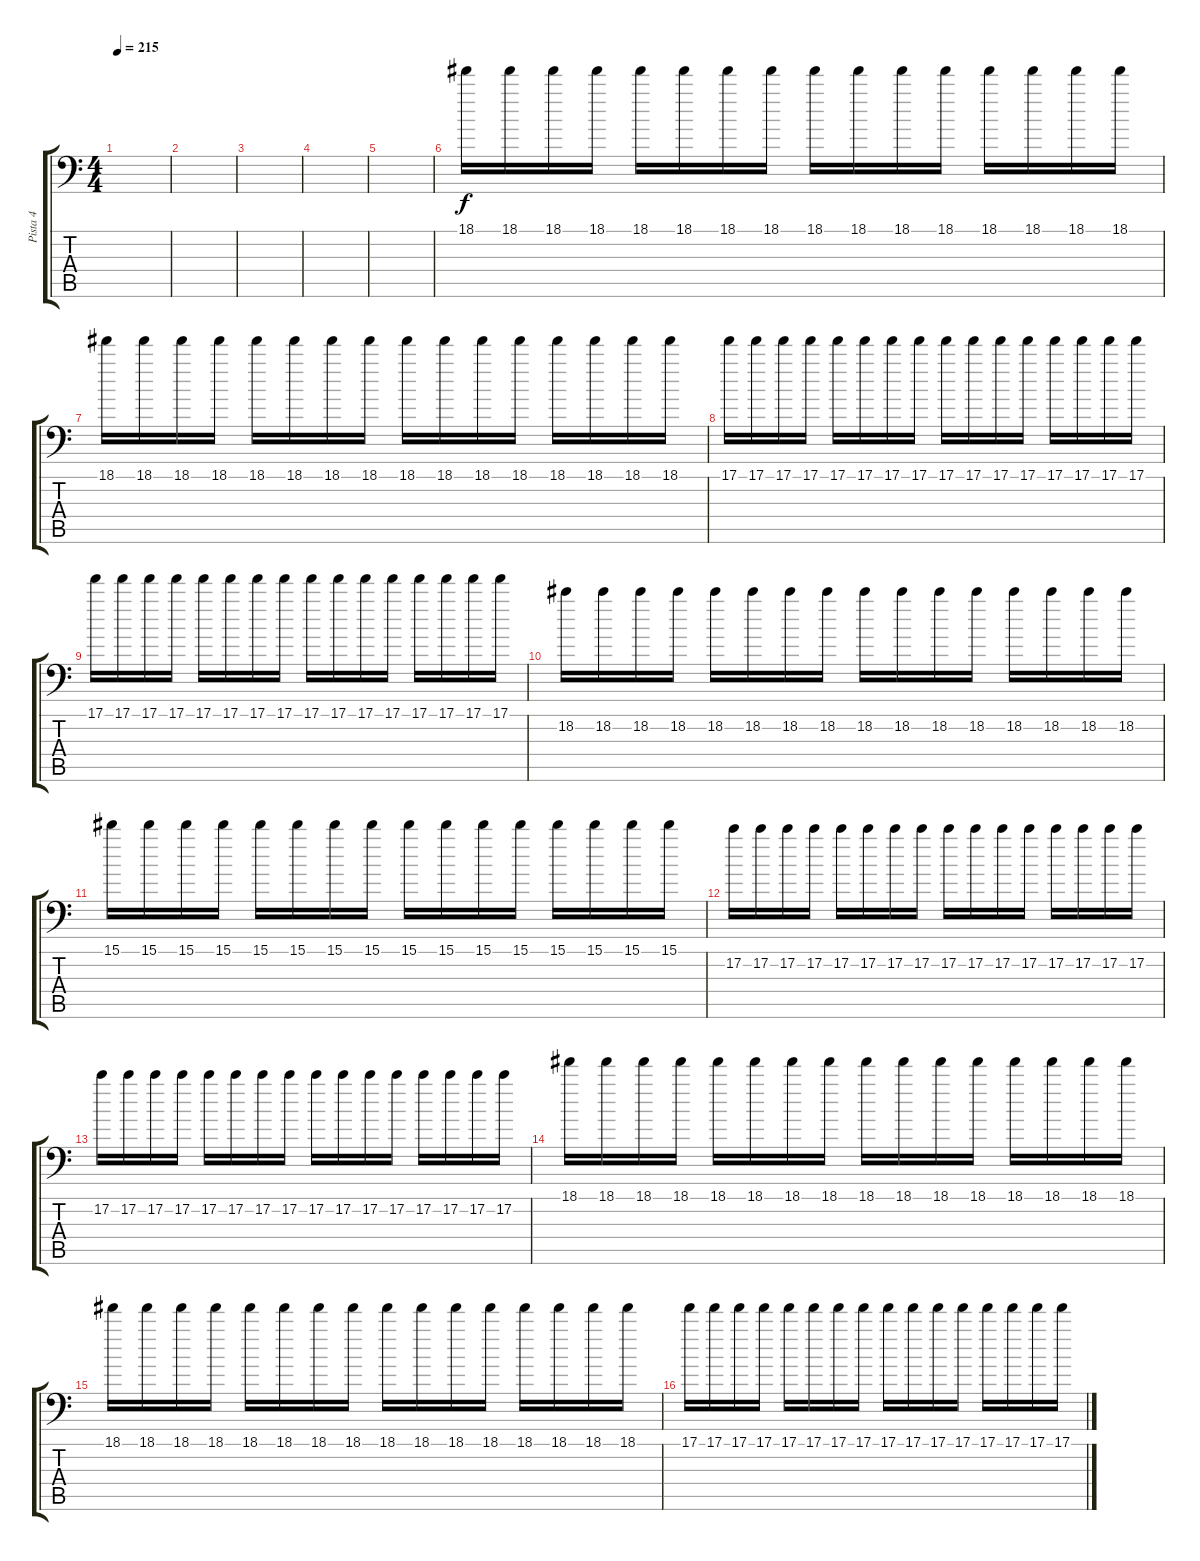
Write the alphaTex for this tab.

\track ("Pista 4" "Pista 4") {instrument distortionguitar}
\staff {score tabs}
\tuning (C4 G3 Eb3 Bb2 F2 Bb1) {hide}
\ts (4 4)
\tempo 215
\clef f4
\ks c
|
|
|
|
|
18.1.16 18.1.16 18.1.16 18.1.16 18.1.16 18.1.16 18.1.16 18.1.16 18.1.16 18.1.16 18.1.16 18.1.16 18.1.16 18.1.16 18.1.16 18.1.16 |
18.1.16 18.1.16 18.1.16 18.1.16 18.1.16 18.1.16 18.1.16 18.1.16 18.1.16 18.1.16 18.1.16 18.1.16 18.1.16 18.1.16 18.1.16 18.1.16 |
17.1.16 17.1.16 17.1.16 17.1.16 17.1.16 17.1.16 17.1.16 17.1.16 17.1.16 17.1.16 17.1.16 17.1.16 17.1.16 17.1.16 17.1.16 17.1.16 |
17.1.16 17.1.16 17.1.16 17.1.16 17.1.16 17.1.16 17.1.16 17.1.16 17.1.16 17.1.16 17.1.16 17.1.16 17.1.16 17.1.16 17.1.16 17.1.16 |
18.2.16 18.2.16 18.2.16 18.2.16 18.2.16 18.2.16 18.2.16 18.2.16 18.2.16 18.2.16 18.2.16 18.2.16 18.2.16 18.2.16 18.2.16 18.2.16 |
15.1.16 15.1.16 15.1.16 15.1.16 15.1.16 15.1.16 15.1.16 15.1.16 15.1.16 15.1.16 15.1.16 15.1.16 15.1.16 15.1.16 15.1.16 15.1.16 |
17.2.16 17.2.16 17.2.16 17.2.16 17.2.16 17.2.16 17.2.16 17.2.16 17.2.16 17.2.16 17.2.16 17.2.16 17.2.16 17.2.16 17.2.16 17.2.16 |
17.2.16 17.2.16 17.2.16 17.2.16 17.2.16 17.2.16 17.2.16 17.2.16 17.2.16 17.2.16 17.2.16 17.2.16 17.2.16 17.2.16 17.2.16 17.2.16 |
18.1.16 18.1.16 18.1.16 18.1.16 18.1.16 18.1.16 18.1.16 18.1.16 18.1.16 18.1.16 18.1.16 18.1.16 18.1.16 18.1.16 18.1.16 18.1.16 |
18.1.16 18.1.16 18.1.16 18.1.16 18.1.16 18.1.16 18.1.16 18.1.16 18.1.16 18.1.16 18.1.16 18.1.16 18.1.16 18.1.16 18.1.16 18.1.16 |
17.1.16 17.1.16 17.1.16 17.1.16 17.1.16 17.1.16 17.1.16 17.1.16 17.1.16 17.1.16 17.1.16 17.1.16 17.1.16 17.1.16 17.1.16 17.1.16
